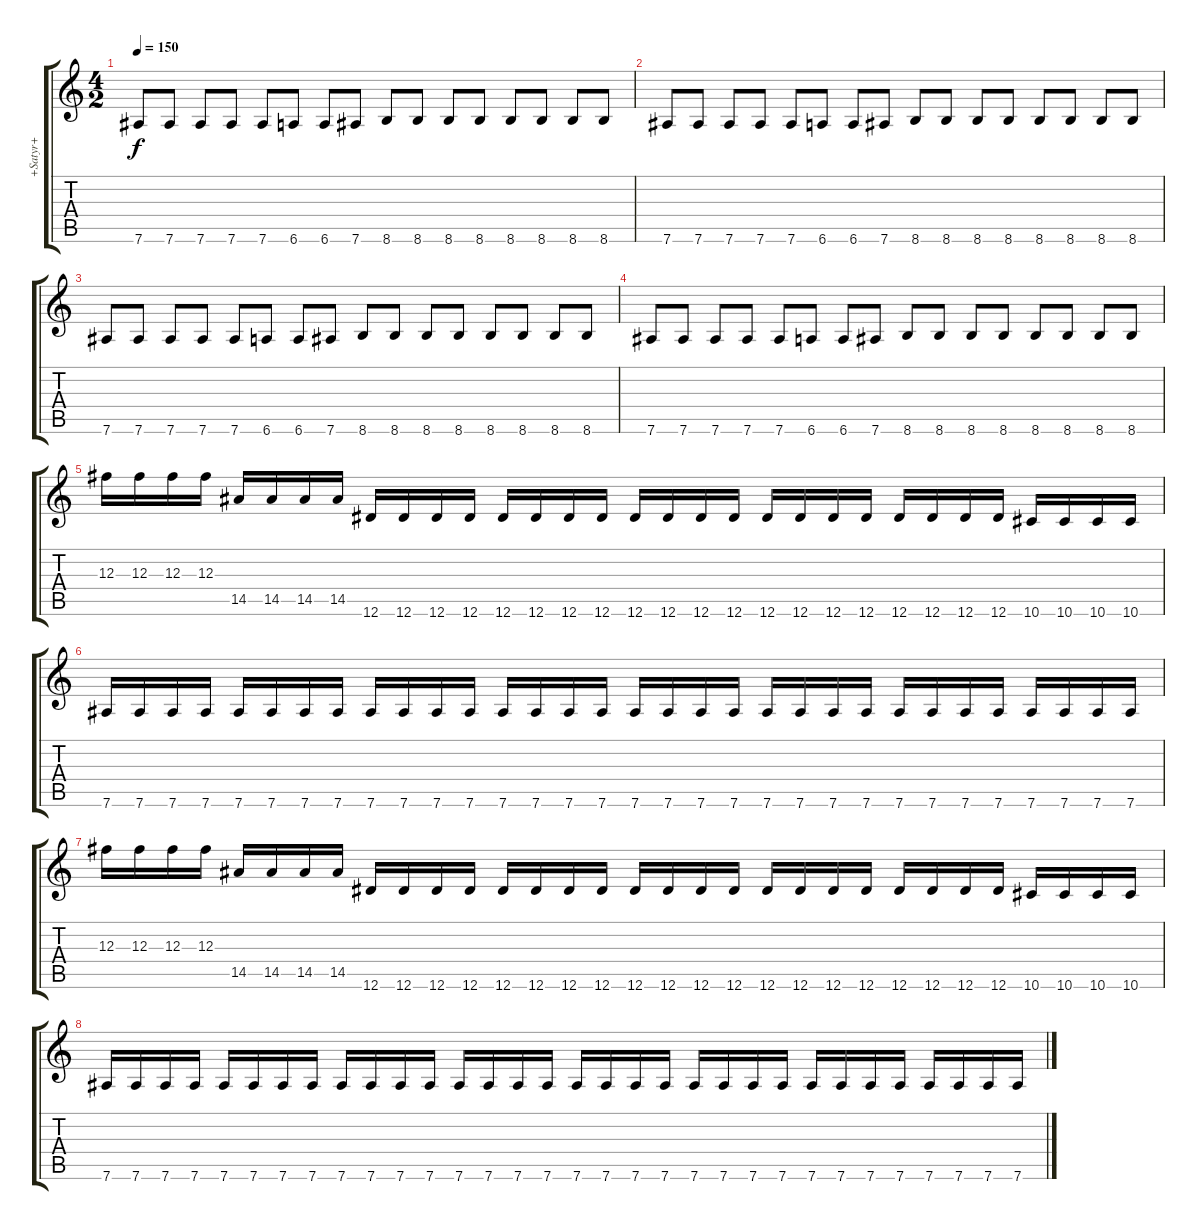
\track ("+Satyr+" "+Satyr+") {instrument overdrivenguitar}
\staff {score tabs}
\tuning (Eb4 Bb3 Gb3 Db3 Ab2 Eb2) {hide}
\ts (4 2)
\tempo 150
\clef g2
\ks c
7.6.8{dy f} 7.6.8 7.6.8 7.6.8 7.6.8 6.6.8 6.6.8 7.6.8 8.6.8 8.6.8 8.6.8 8.6.8 8.6.8 8.6.8 8.6.8 8.6.8 |
7.6.8 7.6.8 7.6.8 7.6.8 7.6.8 6.6.8 6.6.8 7.6.8 8.6.8 8.6.8 8.6.8 8.6.8 8.6.8 8.6.8 8.6.8 8.6.8 |
7.6.8 7.6.8 7.6.8 7.6.8 7.6.8 6.6.8 6.6.8 7.6.8 8.6.8 8.6.8 8.6.8 8.6.8 8.6.8 8.6.8 8.6.8 8.6.8 |
7.6.8 7.6.8 7.6.8 7.6.8 7.6.8 6.6.8 6.6.8 7.6.8 8.6.8 8.6.8 8.6.8 8.6.8 8.6.8 8.6.8 8.6.8 8.6.8 |
12.3.16 12.3.16 12.3.16 12.3.16 14.5.16 14.5.16 14.5.16 14.5.16 12.6.16 12.6.16 12.6.16 12.6.16 12.6.16 12.6.16 12.6.16 12.6.16 12.6.16 12.6.16 12.6.16 12.6.16 12.6.16 12.6.16 12.6.16 12.6.16 12.6.16 12.6.16 12.6.16 12.6.16 10.6.16 10.6.16 10.6.16 10.6.16 |
7.6.16 7.6.16 7.6.16 7.6.16 7.6.16 7.6.16 7.6.16 7.6.16 7.6.16 7.6.16 7.6.16 7.6.16 7.6.16 7.6.16 7.6.16 7.6.16 7.6.16 7.6.16 7.6.16 7.6.16 7.6.16 7.6.16 7.6.16 7.6.16 7.6.16 7.6.16 7.6.16 7.6.16 7.6.16 7.6.16 7.6.16 7.6.16 |
12.3.16 12.3.16 12.3.16 12.3.16 14.5.16 14.5.16 14.5.16 14.5.16 12.6.16 12.6.16 12.6.16 12.6.16 12.6.16 12.6.16 12.6.16 12.6.16 12.6.16 12.6.16 12.6.16 12.6.16 12.6.16 12.6.16 12.6.16 12.6.16 12.6.16 12.6.16 12.6.16 12.6.16 10.6.16 10.6.16 10.6.16 10.6.16 |
7.6.16 7.6.16 7.6.16 7.6.16 7.6.16 7.6.16 7.6.16 7.6.16 7.6.16 7.6.16 7.6.16 7.6.16 7.6.16 7.6.16 7.6.16 7.6.16 7.6.16 7.6.16 7.6.16 7.6.16 7.6.16 7.6.16 7.6.16 7.6.16 7.6.16 7.6.16 7.6.16 7.6.16 7.6.16 7.6.16 7.6.16 7.6.16
